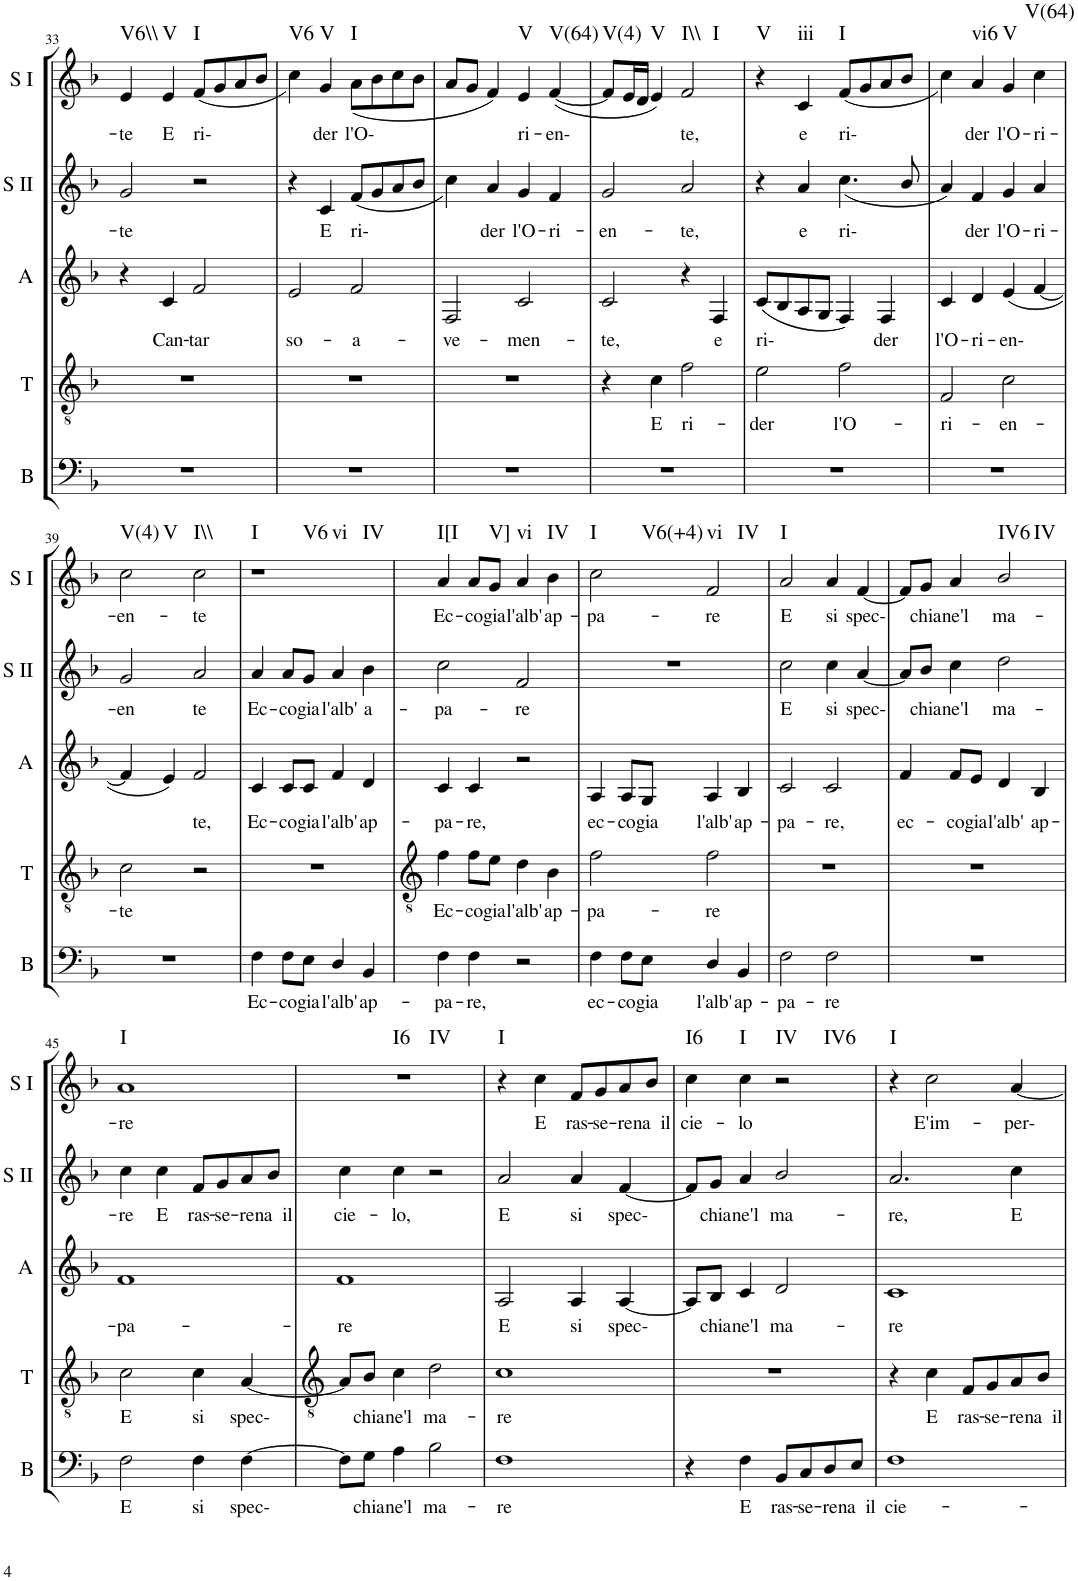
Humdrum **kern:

**kern	**text	**kern	**text	**kern	**text	**kern	**text	**kern	**text	**harte
*part5	*part5	*part4	*part4	*part3	*part3	*part2	*part2	*part1	*part1	*part1
*staff5	*staff5	*staff4	*staff4	*staff3	*staff3	*staff2	*staff2	*staff1	*staff1	*
*I"Bass	*	*I"Tenor	*	*I"Alto	*	*I"Soprano II	*	*I"Soprano I	*	*
*I'B	*	*I'T	*	*I'A	*	*I'S II	*	*I'S I	*	*
!!LO:PB:g=z
*clefF4	*	*clefGv2	*	*clefG2	*	*clefG2	*	*clefG2	*	*
*k[b-]	*	*k[b-]	*	*k[b-]	*	*k[b-]	*	*k[b-]	*	*
*F:	*	*F:	*	*F:	*	*F:	*	*F:	*	*
*M4/4	*	*M4/4	*	*M4/4	*	*M4/4	*	*M4/4	*	*
=33	=33	=33	=33	=33	=33	=33	=33	=33	=33	=33
!	!	!	!	!	!	!	!LO:LY:b	!	!LO:LY:b	!LO:H:kt=V6\\
1r	.	1r	.	4r	.	2g/	-te	4e/	-te	N
!	!	!	!	!	!LO:LY:b	!	!	!	!LO:LY:b	!LO:H:kt=V
.	.	.	.	4c/	Can-	.	.	4e/	E	N
!	!	!	!	!	!LO:LY:b	!	!	!	!LO:LY:b	!LO:H:kt=I
.	.	.	.	2f/	-tar	2r	.	(<8f/L	ri-	N
.	.	.	.	.	.	.	.	8g/	.	.
.	.	.	.	.	.	.	.	8a/	.	.
.	.	.	.	.	.	.	.	8b-/J	.	.
=34	=34	=34	=34	=34	=34	=34	=34	=34	=34	=34
!	!	!	!	!	!LO:LY:b	!	!	!	!	!LO:H:kt=V6
1r	.	1r	.	2e/	so-	4r	.	4cc\)	.	N
!	!	!	!	!	!	!	!LO:LY:b	!	!LO:LY:b	!LO:H:kt=V
.	.	.	.	.	.	4c/	E	4g/	der	N
!	!	!	!	!	!LO:LY:b	!	!LO:LY:b	!	!LO:LY:b	!LO:H:kt=I
.	.	.	.	2f/	-a-	(<8f/L	ri-	(<8a\L	l'O-	N
.	.	.	.	.	.	8g/	.	8b-\	.	.
.	.	.	.	.	.	8a/	.	8cc\	.	.
.	.	.	.	.	.	8b-/J	.	8b-\J	.	.
=35	=35	=35	=35	=35	=35	=35	=35	=35	=35	=35
!	!	!	!	!	!LO:LY:b	!	!	!	!	!
1r	.	1r	.	2F/	-ve-	4cc\)	.	8a/L	.	.
.	.	.	.	.	.	.	.	8g/J	.	.
!	!	!	!	!	!	!	!LO:LY:b	!	!	!
.	.	.	.	.	.	4a/	der	4f/)	.	.
!	!	!	!	!	!LO:LY:b	!	!LO:LY:b	!	!LO:LY:b	!LO:H:kt=V
.	.	.	.	2c/	-men-	4g/	l'O-	4e/	ri-	N
!	!	!	!	!	!	!	!LO:LY:b	!	!LO:LY:b	!LO:H:kt=V(64)
.	.	.	.	.	.	4f/	-ri-	(<[4f/	-en-	N
=36	=36	=36	=36	=36	=36	=36	=36	=36	=36	=36
!	!	!	!	!	!LO:LY:b	!	!LO:LY:b	!	!	!LO:H:kt=V(4)
1r	.	4r	.	2c/	-te,	2g/	-en-	8f/L]	.	N
.	.	.	.	.	.	.	.	16e/L	.	.
.	.	.	.	.	.	.	.	16d/JJ	.	.
!	!	!	!LO:LY:b	!	!	!	!	!	!	!LO:H:kt=V
.	.	4c\	E	.	.	.	.	4e/)	.	N
!	!	!	!LO:LY:b	!	!	!	!LO:LY:b	!	!LO:LY:b	!LO:H:n=1:kt=I\\
!	!	!	!	!	!	!	!	!	!	!LO:H:n=2:kt=I
.	.	2f\	ri-	4r	.	2a/	-te,	2f/	te,	N N
!	!	!	!	!	!LO:LY:b	!	!	!	!	!
.	.	.	.	4F/	e	.	.	.	.	.
=37	=37	=37	=37	=37	=37	=37	=37	=37	=37	=37
!	!	!	!LO:LY:b	!	!LO:LY:b	!	!	!	!	!LO:H:kt=V
1r	.	2e\	-der	(<8c/L	ri-	4r	.	4r	.	N
.	.	.	.	8B-/	.	.	.	.	.	.
!	!	!	!	!	!	!	!LO:LY:b	!	!LO:LY:b	!LO:H:kt=iii
.	.	.	.	8A/	.	4a/	e	4c/	e	N
.	.	.	.	8G/J	.	.	.	.	.	.
!	!	!	!LO:LY:b	!	!	!	!LO:LY:b	!	!LO:LY:b	!LO:H:kt=I
.	.	2f\	l'O-	4F/)	.	(<4.cc\	ri-	(<8f/L	ri-	N
.	.	.	.	.	.	.	.	8g/	.	.
!	!	!	!	!	!LO:LY:b	!	!	!	!	!
.	.	.	.	4F/	der	.	.	8a/	.	.
.	.	.	.	.	.	8b-/	.	8b-/J	.	.
=38	=38	=38	=38	=38	=38	=38	=38	=38	=38	=38
!	!	!	!LO:LY:b	!	!LO:LY:b	!	!	!	!	!
1r	.	2F/	-ri-	4c/	l'O-	4a/)	.	4cc\)	.	.
!	!	!	!	!	!LO:LY:b	!	!LO:LY:b	!	!LO:LY:b	!LO:H:kt=vi6
.	.	.	.	4d/	-ri-	4f/	der	4a/	der	N
!	!	!	!LO:LY:b	!	!LO:LY:b	!	!LO:LY:b	!	!LO:LY:b	!LO:H:kt=V
.	.	2c\	-en-	(<4e/	-en-	4g/	l'O-	4g/	l'O-	N
!	!	!	!	!	!	!	!LO:LY:b	!	!LO:LY:b	!LO:H:kt=V(64)
.	.	.	.	[4f/	.	4a/	-ri-	4cc\	-ri-	N
!!LO:LB:g=z
=39	=39	=39	=39	=39	=39	=39	=39	=39	=39	=39
!	!	!	!LO:LY:b	!	!	!	!LO:LY:b	!	!LO:LY:b	!LO:H:n=1:kt=V(4)
!	!	!	!	!	!	!	!	!	!	!LO:H:n=2:kt=V
1r	.	2c\	-te	4f/]	.	2g/	-en	2cc\	-en-	N N
.	.	.	.	4e/)	.	.	.	.	.	.
!	!	!	!	!	!LO:LY:b	!	!LO:LY:b	!	!LO:LY:b	!LO:H:kt=I\\
.	.	2r	.	2f/	te,	2a/	te	2cc\	-te	N
=40	=40	=40	=40	=40	=40	=40	=40	=40	=40	=40
!	!LO:LY:b	!	!	!	!LO:LY:b	!	!LO:LY:b	!	!	!LO:H:n=1:kt=I
!	!	!	!	!	!	!	!	!	!	!LO:H:n=2:kt=V6
!	!	!	!	!	!	!	!	!	!	!LO:H:n=3:kt=vi
!	!	!	!	!	!	!	!	!	!	!LO:H:n=4:kt=IV
4F\	Ec-	1r	.	4c/	Ec-	4a/	Ec-	1r	.	N N N N
!	!LO:LY:b	!	!	!	!LO:LY:b	!	!LO:LY:b	!	!	!
8F\L	-co	.	.	8c/L	-co	8a/L	-co	.	.	.
!	!LO:LY:b	!	!	!	!LO:LY:b	!	!LO:LY:b	!	!	!
8E\J	gia	.	.	8c/J	gia	8g/J	gia	.	.	.
!	!LO:LY:b	!	!	!	!LO:LY:b	!	!LO:LY:b	!	!	!
4D/	l'alb'	.	.	4f/	l'alb'	4a/	l'alb'	.	.	.
!	!LO:LY:b	!	!	!	!LO:LY:b	!	!LO:LY:b	!	!	!
4BB-/	ap-	.	.	4d/	ap-	4b-\	a-	.	.	.
=41	=41	=41	=41	=41	=41	=41	=41	=41	=41	=41
!	!LO:LY:b	!	!LO:LY:b	!	!LO:LY:b	!	!LO:LY:b	!	!LO:LY:b	!LO:H:kt=I[I
4F\	-pa-	4f\	Ec-	4c/	-pa-	2cc\	-pa-	4a/	Ec-	N
!	!LO:LY:b	!	!LO:LY:b	!	!LO:LY:b	!	!	!	!LO:LY:b	!
4F\	-re,	8f\L	-co	4c/	-re,	.	.	8a/L	-co	.
!	!	!	!LO:LY:b	!	!	!	!	!	!LO:LY:b	!LO:H:kt=V]
.	.	8e\J	gia	.	.	.	.	8g/J	gia	N
!	!	!	!LO:LY:b	!	!	!	!LO:LY:b	!	!LO:LY:b	!LO:H:kt=vi
2r	.	4d\	l'alb'	2r	.	2f/	-re	4a/	l'alb'	N
!	!	!	!LO:LY:b	!	!	!	!	!	!LO:LY:b	!LO:H:kt=IV
.	.	4B-\	ap-	.	.	.	.	4b-\	ap-	N
=42	=42	=42	=42	=42	=42	=42	=42	=42	=42	=42
!	!LO:LY:b	!	!LO:LY:b	!	!LO:LY:b	!	!	!	!LO:LY:b	!LO:H:n=1:kt=I
!	!	!	!	!	!	!	!	!	!	!LO:H:n=2:kt=V6(+4)
4F\	ec-	2f\	-pa-	4A/	ec-	1r	.	2cc\	-pa-	N N
!	!LO:LY:b	!	!	!	!LO:LY:b	!	!	!	!	!
8F\L	-co	.	.	8A/L	-co	.	.	.	.	.
!	!LO:LY:b	!	!	!	!LO:LY:b	!	!	!	!	!
8E\J	gia	.	.	8G/J	gia	.	.	.	.	.
!	!LO:LY:b	!	!LO:LY:b	!	!LO:LY:b	!	!	!	!LO:LY:b	!LO:H:n=1:kt=vi
!	!	!	!	!	!	!	!	!	!	!LO:H:n=2:kt=IV
4D/	l'alb'	2f\	-re	4A/	l'alb'	.	.	2f/	-re	N N
!	!LO:LY:b	!	!	!	!LO:LY:b	!	!	!	!	!
4BB-/	ap-	.	.	4B-/	ap-	.	.	.	.	.
=43	=43	=43	=43	=43	=43	=43	=43	=43	=43	=43
!	!LO:LY:b	!	!	!	!LO:LY:b	!	!LO:LY:b	!	!LO:LY:b	!LO:H:kt=I
2F\	-pa-	1r	.	2c/	-pa-	2cc\	E	2a/	E	N
!	!LO:LY:b	!	!	!	!LO:LY:b	!	!LO:LY:b	!	!LO:LY:b	!
2F\	-re	.	.	2c/	-re,	4cc\	si	4a/	si	.
!	!	!	!	!	!	!	!LO:LY:b	!	!LO:LY:b	!
.	.	.	.	.	.	[4a/	spec-	[4f/	spec-	.
=44	=44	=44	=44	=44	=44	=44	=44	=44	=44	=44
!	!	!	!	!	!LO:LY:b	!	!	!	!	!
1r	.	1r	.	4f/	ec-	8a/L]	.	8f/L]	.	.
!	!	!	!	!	!	!	!LO:LY:b	!	!LO:LY:b	!
.	.	.	.	.	.	8b-/J	chia	8g/J	chia	.
!	!	!	!	!	!LO:LY:b	!	!LO:LY:b	!	!LO:LY:b	!
.	.	.	.	8f/L	-co	4cc\	ne'l	4a/	ne'l	.
!	!	!	!	!	!LO:LY:b	!	!	!	!	!
.	.	.	.	8e/J	gia	.	.	.	.	.
!	!	!	!	!	!LO:LY:b	!	!LO:LY:b	!	!LO:LY:b	!LO:H:n=1:kt=IV6
!	!	!	!	!	!	!	!	!	!	!LO:H:n=2:kt=IV
.	.	.	.	4d/	l'alb'	2dd\	ma-	2b-/	ma-	N N
!	!	!	!	!	!LO:LY:b	!	!	!	!	!
.	.	.	.	4B-/	ap-	.	.	.	.	.
!!LO:LB:g=z
=45	=45	=45	=45	=45	=45	=45	=45	=45	=45	=45
!	!LO:LY:b	!	!LO:LY:b	!	!LO:LY:b	!	!LO:LY:b	!	!LO:LY:b	!LO:H:kt=I
2F\	E	2c\	E	1f	-pa-	4cc\	-re	1a	-re	N
!	!	!	!	!	!	!	!LO:LY:b	!	!	!
.	.	.	.	.	.	4cc\	E	.	.	.
!	!LO:LY:b	!	!LO:LY:b	!	!	!	!LO:LY:b	!	!	!
4F\	si	4c\	si	.	.	8f/L	ras-	.	.	.
!	!	!	!	!	!	!	!LO:LY:b	!	!	!
.	.	.	.	.	.	8g/	-se-	.	.	.
!	!LO:LY:b	!	!LO:LY:b	!	!	!	!LO:LY:b	!	!	!
[4F\	spec-	[4A/	spec-	.	.	8a/	-re-	.	.	.
!	!	!	!	!	!	!	!LO:LY:b	!	!	!
.	.	.	.	.	.	8b-/J	-na il	.	.	.
=46	=46	=46	=46	=46	=46	=46	=46	=46	=46	=46
!	!	!	!	!	!LO:LY:b	!	!LO:LY:b	!	!	!LO:H:n=1:kt=I6
!	!	!	!	!	!	!	!	!	!	!LO:H:n=2:kt=IV
8F\L]	.	8A/L]	.	1f	-re	4cc\	cie-	1r	.	N N
!	!LO:LY:b	!	!LO:LY:b	!	!	!	!	!	!	!
8G\J	chia	8B-/J	chia	.	.	.	.	.	.	.
!	!LO:LY:b	!	!LO:LY:b	!	!	!	!LO:LY:b	!	!	!
4A\	ne'l	4c\	ne'l	.	.	4cc\	-lo,	.	.	.
!	!LO:LY:b	!	!LO:LY:b	!	!	!	!	!	!	!
2B-\	ma-	2d\	ma-	.	.	2r	.	.	.	.
=47	=47	=47	=47	=47	=47	=47	=47	=47	=47	=47
!	!LO:LY:b	!	!LO:LY:b	!	!LO:LY:b	!	!LO:LY:b	!	!	!LO:H:kt=I
1F	-re	1c	-re	2A/	E	2a/	E	4r	.	N
!	!	!	!	!	!	!	!	!	!LO:LY:b	!
.	.	.	.	.	.	.	.	4cc\	E	.
!	!	!	!	!	!LO:LY:b	!	!LO:LY:b	!	!LO:LY:b	!
.	.	.	.	4A/	si	4a/	si	8f/L	ras-	.
!	!	!	!	!	!	!	!	!	!LO:LY:b	!
.	.	.	.	.	.	.	.	8g/	-se-	.
!	!	!	!	!	!LO:LY:b	!	!LO:LY:b	!	!LO:LY:b	!
.	.	.	.	[4A/	spec-	[4f/	spec-	8a/	-re-	.
!	!	!	!	!	!	!	!	!	!LO:LY:b	!
.	.	.	.	.	.	.	.	8b-/J	-na il	.
=48	=48	=48	=48	=48	=48	=48	=48	=48	=48	=48
!	!	!	!	!	!	!	!	!	!LO:LY:b	!LO:H:kt=I6
4r	.	1r	.	8A/L]	.	8f/L]	.	4cc\	cie-	N
!	!	!	!	!	!LO:LY:b	!	!LO:LY:b	!	!	!
.	.	.	.	8B-/J	chia	8g/J	chia	.	.	.
!	!LO:LY:b	!	!	!	!LO:LY:b	!	!LO:LY:b	!	!LO:LY:b	!LO:H:kt=I
4F\	E	.	.	4c/	ne'l	4a/	ne'l	4cc\	-lo	N
!	!LO:LY:b	!	!	!	!LO:LY:b	!	!LO:LY:b	!	!	!LO:H:n=1:kt=IV
!	!	!	!	!	!	!	!	!	!	!LO:H:n=2:kt=IV6
8BB-/L	ras-	.	.	2d/	ma-	2b-/	ma-	2r	.	N N
!	!LO:LY:b	!	!	!	!	!	!	!	!	!
8C/	-se-	.	.	.	.	.	.	.	.	.
!	!LO:LY:b	!	!	!	!	!	!	!	!	!
8D/	-re-	.	.	.	.	.	.	.	.	.
!	!LO:LY:b	!	!	!	!	!	!	!	!	!
8E/J	-na il	.	.	.	.	.	.	.	.	.
=49	=49	=49	=49	=49	=49	=49	=49	=49	=49	=49
!	!LO:LY:b	!	!	!	!LO:LY:b	!	!LO:LY:b	!	!	!LO:H:kt=I
1F	cie-	4r	.	1c	-re	2.a/	-re,	4r	.	N
!	!	!	!LO:LY:b	!	!	!	!	!	!LO:LY:b	!
.	.	4c\	E	.	.	.	.	2cc\	E'im-	.
!	!	!	!LO:LY:b	!	!	!	!	!	!	!
.	.	8F/L	ras-	.	.	.	.	.	.	.
!	!	!	!LO:LY:b	!	!	!	!	!	!	!
.	.	8G/	-se-	.	.	.	.	.	.	.
!	!	!	!LO:LY:b	!	!	!	!LO:LY:b	!	!LO:LY:b	!
.	.	8A/	-re-	.	.	4cc\	E	[4a/	-per-	.
!	!	!	!LO:LY:b	!	!	!	!	!	!	!
.	.	8B-/J	-na il	.	.	.	.	.	.	.
=	=	=	=	=	=	=	=	=	=	=
*-	*-	*-	*-	*-	*-	*-	*-	*-	*-	*-
